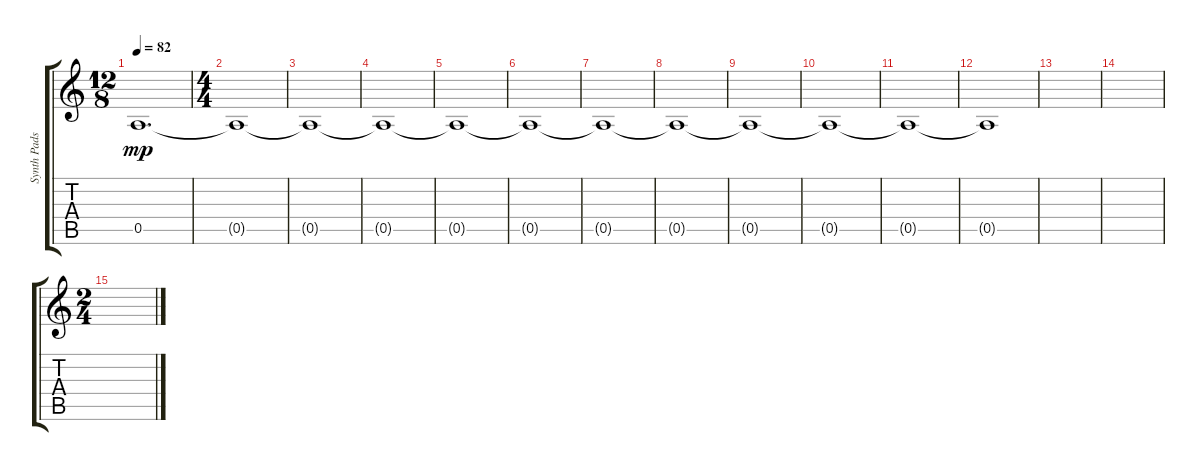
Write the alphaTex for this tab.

\track ("Synth Pads" "Synth Pads") {instrument electricguitarclean}
\staff {score tabs}
\tuning (E4 B3 G3 D3 A2 E2) {hide}
\ts (12 8)
\tempo 82
\clef g2
\ks c
0.5{t}.1{d dy mp} |
\ts (4 4)
0.5{t}.1 |
0.5{t}.1 |
0.5{t}.1 |
0.5{t}.1 |
0.5{t}.1 |
0.5{t}.1 |
0.5{t}.1 |
0.5{t}.1 |
0.5{t}.1 |
0.5{t}.1 |
0.5{t}.1 |
|
|
\ts (2 4)
